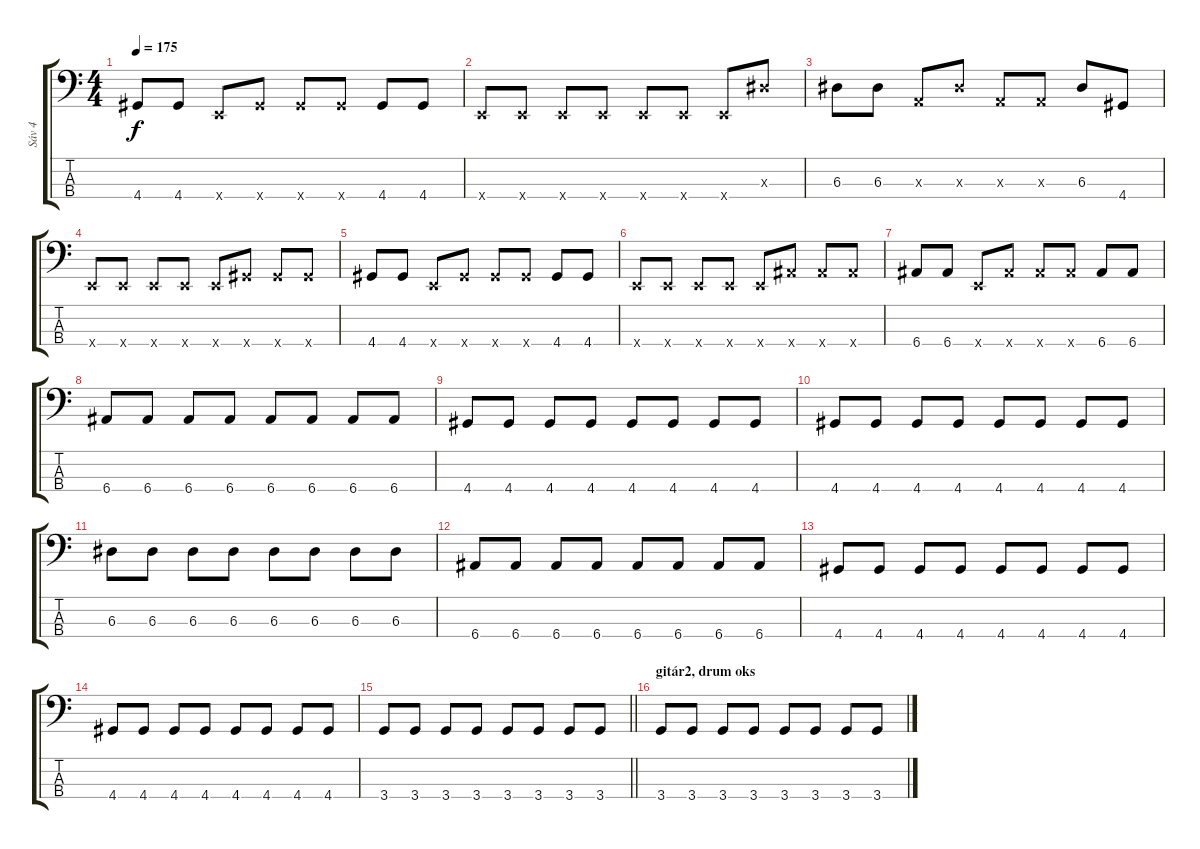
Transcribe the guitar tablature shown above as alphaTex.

\track ("Sáv 4" "Sáv 4") {instrument electricbassfinger}
\staff {score tabs}
\tuning (G2 D2 A1 E1) {hide}
\ts (4 4)
\tempo 175
\clef f4
\ks c
4.4.8{dy f} 4.4.8 0.4{x}.8 4.4{x}.8 4.4{x}.8 4.4{x}.8 4.4.8 4.4.8 |
0.4{x}.8 0.4{x}.8 0.4{x}.8 0.4{x}.8 0.4{x}.8 0.4{x}.8 0.4{x}.8 6.3{x}.8 |
6.3.8 6.3.8 0.3{x}.8 6.3{x}.8 0.3{x}.8 0.3{x}.8 6.3.8 4.4.8 |
0.4{x}.8 0.4{x}.8 0.4{x}.8 0.4{x}.8 0.4{x}.8 4.4{x}.8 4.4{x}.8 4.4{x}.8 |
4.4.8 4.4.8 0.4{x}.8 4.4{x}.8 4.4{x}.8 4.4{x}.8 4.4.8 4.4.8 |
0.4{x}.8 0.4{x}.8 0.4{x}.8 0.4{x}.8 0.4{x}.8 6.4{x}.8 6.4{x}.8 6.4{x}.8 |
6.4.8 6.4.8 0.4{x}.8 6.4{x}.8 6.4{x}.8 6.4{x}.8 6.4.8 6.4.8 |
6.4.8 6.4.8 6.4.8 6.4.8 6.4.8 6.4.8 6.4.8 6.4.8 |
4.4.8 4.4.8 4.4.8 4.4.8 4.4.8 4.4.8 4.4.8 4.4.8 |
4.4.8 4.4.8 4.4.8 4.4.8 4.4.8 4.4.8 4.4.8 4.4.8 |
6.3.8 6.3.8 6.3.8 6.3.8 6.3.8 6.3.8 6.3.8 6.3.8 |
6.4.8 6.4.8 6.4.8 6.4.8 6.4.8 6.4.8 6.4.8 6.4.8 |
4.4.8 4.4.8 4.4.8 4.4.8 4.4.8 4.4.8 4.4.8 4.4.8 |
4.4.8 4.4.8 4.4.8 4.4.8 4.4.8 4.4.8 4.4.8 4.4.8 |
\barLineRight lightlight
3.4.8 3.4.8 3.4.8 3.4.8 3.4.8 3.4.8 3.4.8 3.4.8 |
\section ("" "gitár2, drum oks")
3.4.8 3.4.8 3.4.8 3.4.8 3.4.8 3.4.8 3.4.8 3.4.8
